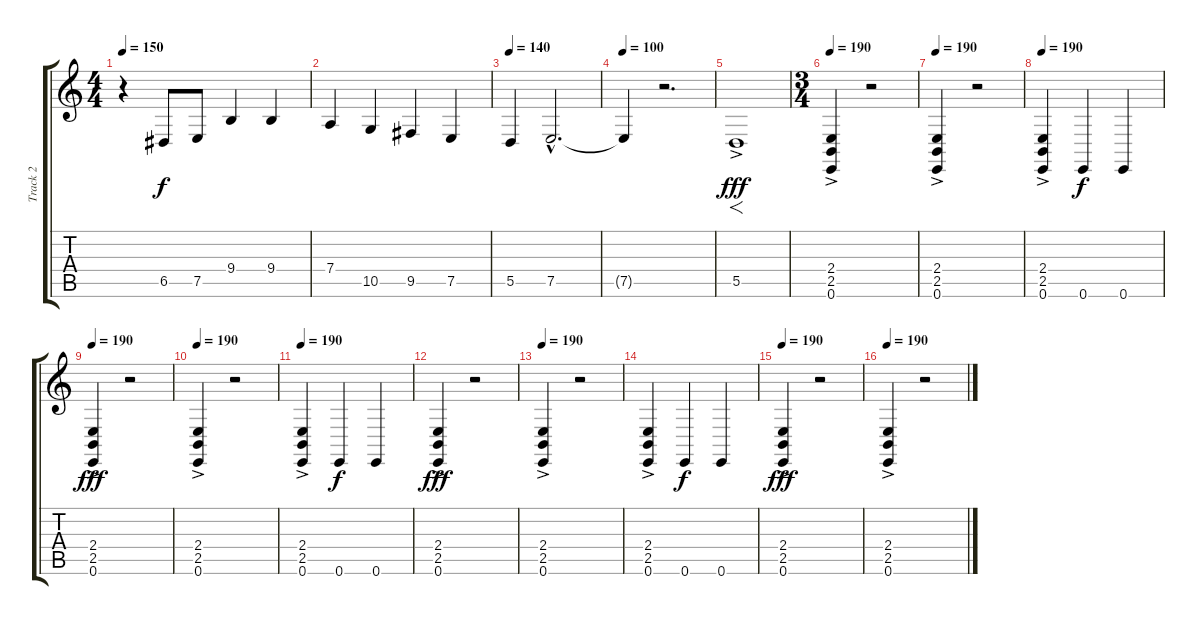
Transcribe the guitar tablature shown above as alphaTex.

\track ("Track 2" "Track 2") {instrument stringensemble1}
\staff {score tabs}
\tuning (E4 B3 G3 D3 A2 E2) {hide}
\ts (4 4)
\tempo 150
\clef g2
\ks c
r.4{dy f} 6.5.8 7.5.8 9.4.4 9.4.4 |
7.4.4 10.5.4 9.5.4 7.5.4 |
\tempo 140
5.5.4 7.5{hac}.2{d} |
\tempo 100
7.5{t}.4{volume 12} r.2{d} |
5.5{ac}.1{f dy fff} |
\ts (3 4)
\tempo 190
(2.4 2.5{ac} 0.6).4 r.2 |
\tempo 190
(2.4 2.5{ac} 0.6).4 r.2 |
\tempo 190
(2.4 2.5{ac} 0.6).4 0.6.4{dy f} 0.6.4 |
\tempo 190
(2.4 2.5{ac} 0.6).4{dy fff} r.2 |
\tempo 190
(2.4 2.5{ac} 0.6).4 r.2 |
\tempo 190
(2.4 2.5{ac} 0.6).4 0.6.4{dy f} 0.6.4 |
(2.4 2.5{ac} 0.6).4{dy fff} r.2 |
\tempo 190
(2.4 2.5{ac} 0.6).4 r.2 |
(2.4 2.5{ac} 0.6).4 0.6.4{dy f} 0.6.4 |
\tempo 190
(2.4 2.5{ac} 0.6).4{dy fff} r.2 |
\tempo 190
(2.4 2.5{ac} 0.6).4 r.2
